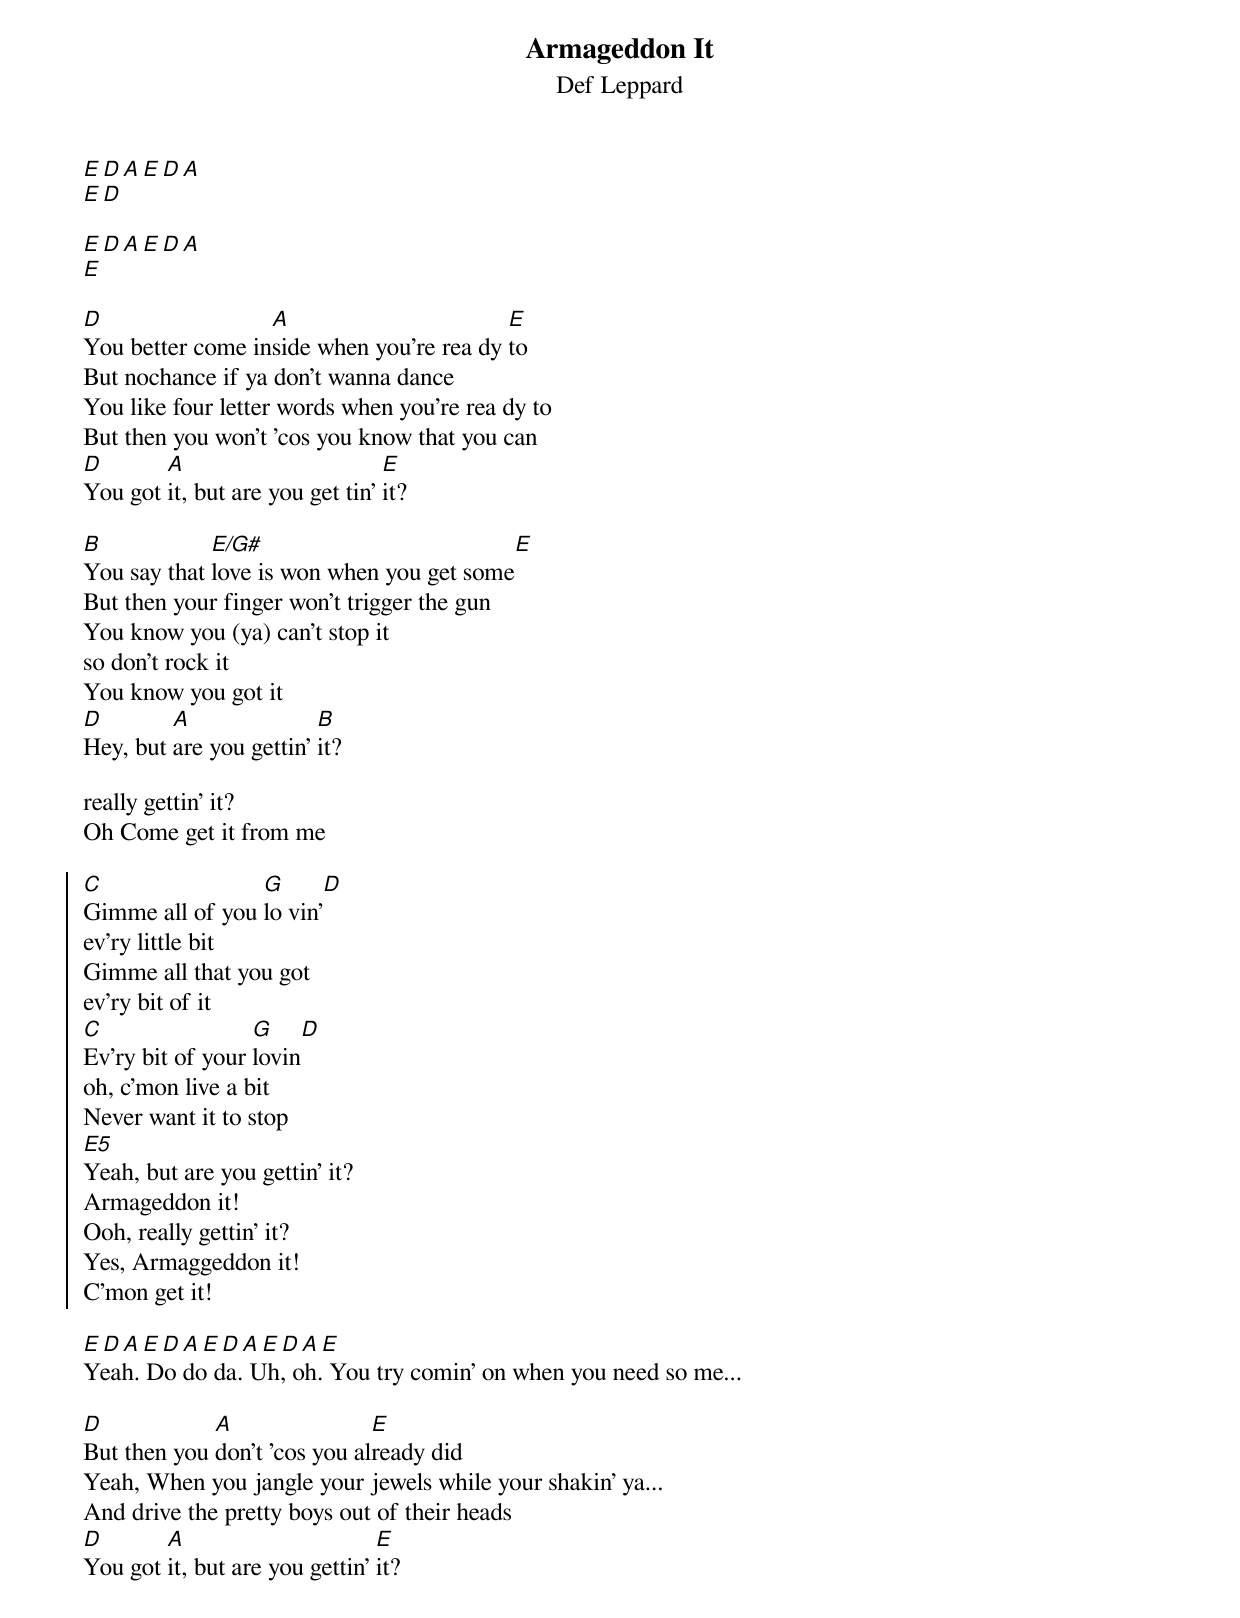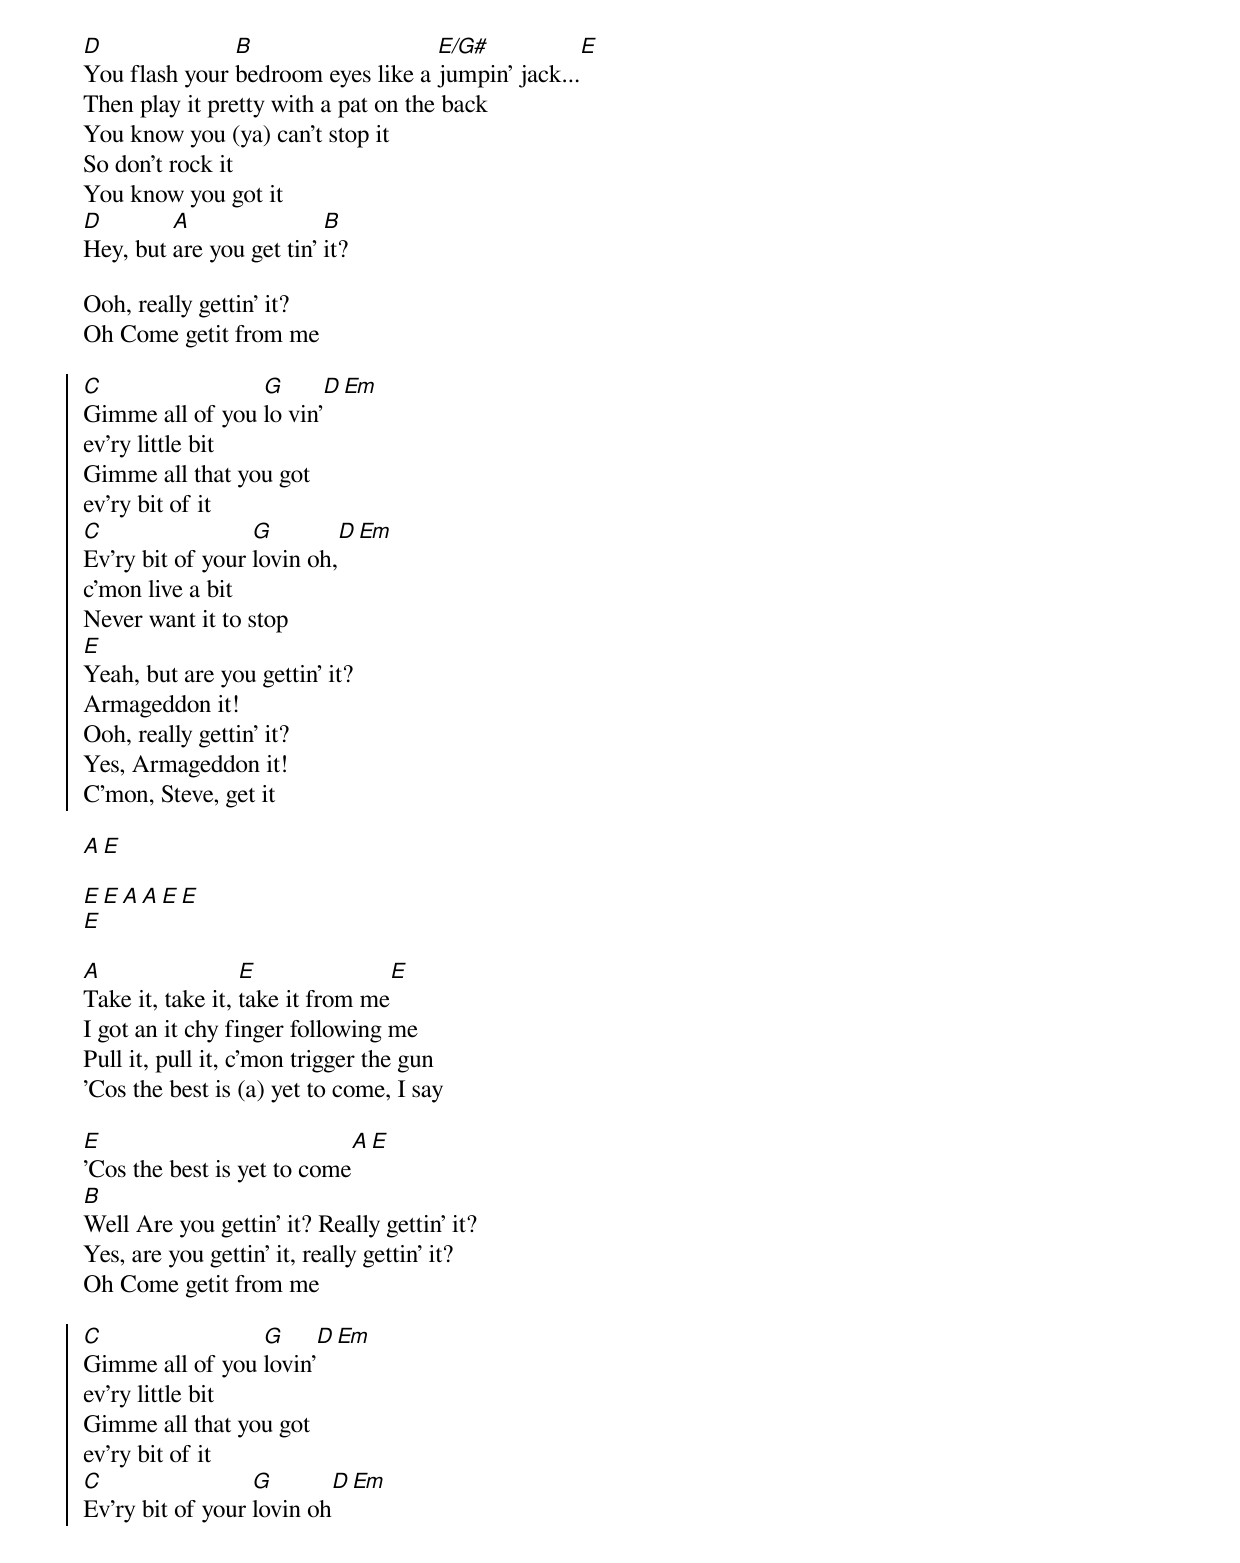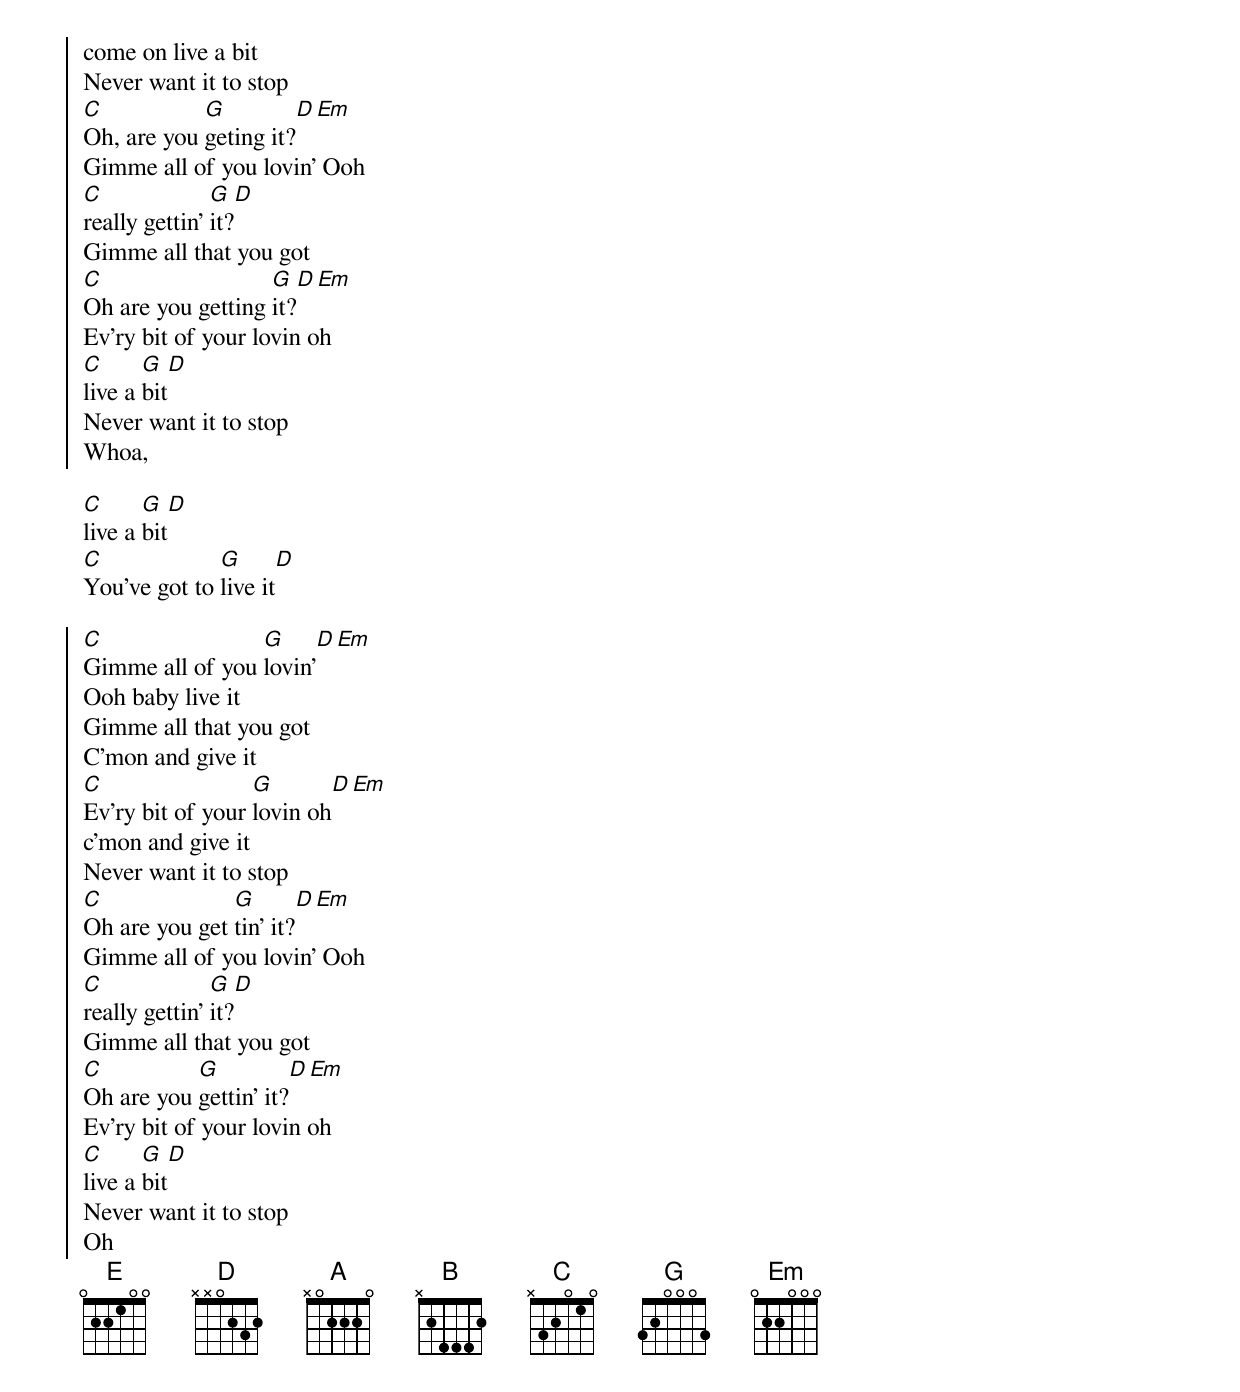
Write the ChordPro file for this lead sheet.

{t: Armageddon It}
{st: Def Leppard}
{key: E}

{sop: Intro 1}
[E][D][A][E][D][A]
[E][D]
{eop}

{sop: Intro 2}
[E][D][A][E][D][A]
[E]
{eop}

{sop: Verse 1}
[D]You better come in[A]side when you're rea dy [E]to
But nochance if ya don't wanna dance
You like four letter words when you're rea dy to
But then you won't 'cos you know that you can
[D]You got [A]it, but are you get tin' [E]it?
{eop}

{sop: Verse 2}
[B]You say that [E/G#]love is won when you get some[E]
But then your finger won't trigger the gun
You know you (ya) can't stop it
so don't rock it
You know you got it
[D]Hey, but [A]are you gettin' [B]it?
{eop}

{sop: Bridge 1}
really gettin' it?
Oh Come get it from me
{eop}

{soc}
[C]Gimme all of you [G]lo vin'[D]
ev'ry little bit
Gimme all that you got
ev'ry bit of it
[C]Ev'ry bit of your [G]lovin[D]
oh, c'mon live a bit
Never want it to stop
[E5]Yeah, but are you gettin' it?
Armageddon it!
Ooh, really gettin' it?
Yes, Armaggeddon it!
C'mon get it!
{eoc}

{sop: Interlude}
[E][D][A][E][D][A][E][D][A][E][D][A][E]
Yeah. Do do da. Uh, oh. You try comin' on when you need so me...
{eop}

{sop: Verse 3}
[D]But then you [A]don't 'cos you al[E]ready did
Yeah, When you jangle your jewels while your shakin' ya...
And drive the pretty boys out of their heads
[D]You got [A]it, but are you gettin' [E]it?
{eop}

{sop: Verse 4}
[D]You flash your [B]bedroom eyes like a [E/G#]jumpin' jack...[E]
Then play it pretty with a pat on the back
You know you (ya) can't stop it
So don't rock it
You know you got it
[D]Hey, but [A]are you get tin' [B]it?
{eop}

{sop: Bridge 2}
Ooh, really gettin' it?
Oh Come getit from me
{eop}

{soc}
[C]Gimme all of you [G]lo vin'[D][Em]
ev'ry little bit
Gimme all that you got
ev'ry bit of it
[C]Ev'ry bit of your [G]lovin oh,[D][Em]
c'mon live a bit
Never want it to stop
[E]Yeah, but are you gettin' it?
Armageddon it!
Ooh, really gettin' it?
Yes, Armageddon it!
C'mon, Steve, get it
{eoc}

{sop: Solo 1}
[A][E]
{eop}

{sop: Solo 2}
[E][E][A][A][E][E]
[E]
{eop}

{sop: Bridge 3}
[A]Take it, take it, [E]take it from me[E]
I got an it chy finger following me
Pull it, pull it, c'mon trigger the gun
'Cos the best is (a) yet to come, I say
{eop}

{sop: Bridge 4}
[E]'Cos the best is yet to come[A][E]
[B]Well Are you gettin' it? Really gettin' it?
Yes, are you gettin' it, really gettin' it?
Oh Come getit from me
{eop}

{soc}
[C]Gimme all of you [G]lovin'[D][Em]
ev'ry little bit
Gimme all that you got
ev'ry bit of it
[C]Ev'ry bit of your [G]lovin oh[D][Em]
come on live a bit
Never want it to stop
[C]Oh, are you [G]geting it?[D][Em]
Gimme all of you lovin' Ooh
[C]really gettin' [G]it?[D]
Gimme all that you got
[C]Oh are you getting [G]it?[D][Em]
Ev'ry bit of your lovin oh
[C]live a [G]bit[D]
Never want it to stop
Whoa,
{eoc}

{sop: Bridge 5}
[C]live a [G]bit[D]
[C]You've got to [G]live it[D]
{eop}

{soc}
[C]Gimme all of you [G]lovin'[D][Em]
Ooh baby live it
Gimme all that you got
C'mon and give it
[C]Ev'ry bit of your [G]lovin oh[D][Em]
c'mon and give it
Never want it to stop
[C]Oh are you get [G]tin' it?[D][Em]
Gimme all of you lovin' Ooh
[C]really gettin' [G]it?[D]
Gimme all that you got
[C]Oh are you [G]gettin' it?[D][Em]
Ev'ry bit of your lovin oh
[C]live a [G]bit[D]
Never want it to stop
Oh
{eoc}{midi: PC11}
